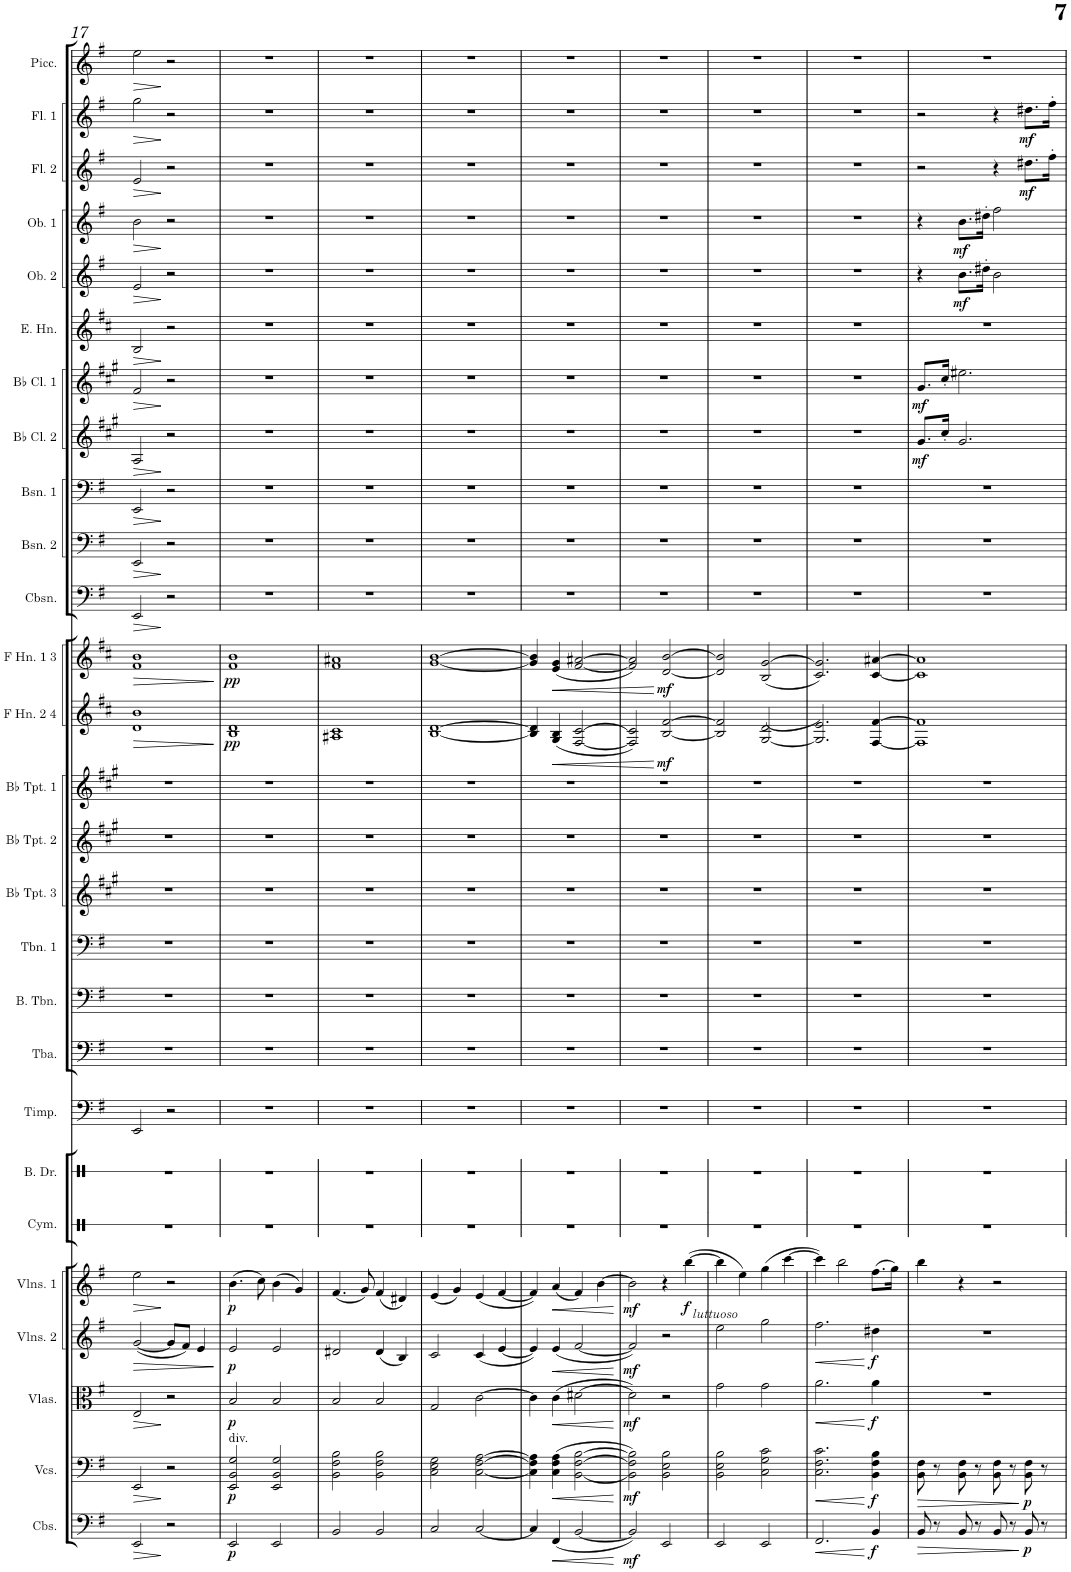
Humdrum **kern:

**kern	**dynam	**kern	**dynam	**kern	**dynam	**kern	**dynam	**kern	**dynam	**kern	**kern	**kern	**kern	**kern	**kern	**kern	**kern	**kern	**kern	**dynam	**kern	**dynam	**kern	**dynam	**kern	**dynam	**kern	**dynam	**kern	**dynam	**kern	**dynam	**kern	**dynam	**kern	**dynam	**kern	**dynam	**kern	**dynam	**kern	**dynam	**kern	**dynam
*part27	*part27	*part26	*part26	*part25	*part25	*part24	*part24	*part23	*part23	*part22	*part21	*part20	*part19	*part18	*part17	*part16	*part15	*part14	*part13	*part13	*part12	*part12	*part11	*part11	*part10	*part10	*part9	*part9	*part8	*part8	*part7	*part7	*part6	*part6	*part5	*part5	*part4	*part4	*part3	*part3	*part2	*part2	*part1	*part1
*staff27	*staff27	*staff26	*staff26	*staff25	*staff25	*staff24	*staff24	*staff23	*staff23	*staff22	*staff21	*staff20	*staff19	*staff18	*staff17	*staff16	*staff15	*staff14	*staff13	*staff13	*staff12	*staff12	*staff11	*staff11	*staff10	*staff10	*staff9	*staff9	*staff8	*staff8	*staff7	*staff7	*staff6	*staff6	*staff5	*staff5	*staff4	*staff4	*staff3	*staff3	*staff2	*staff2	*staff1	*staff1
*I"Contrabasses	*	*I"Violoncellos	*	*I"Violas	*	*I"Violins 2	*	*I"Violins 1	*	*I"Cymbal	*I"Bass Drum	*I"Timpani	*I"Tuba	*I"Bass Trombone	*I"Trombone 1	*I"Bb Trumpet 3	*I"Bb Trumpet 2	*I"Bb Trumpet 1	*I"F Horn 2 &amp; 4	*	*I"F Horn 1 &amp; 3	*	*I"Contrabassoon	*	*I"Bassoon 2	*	*I"Bassoon 1	*	*I"Bb Clarinet 2	*	*I"Bb Clarinet 1	*	*I"English Horn	*	*I"Oboe 2	*	*I"Oboe 1	*	*I"Flute 2	*	*I"Flute 1	*	*I"Piccolo	*
*I'Cbs.	*	*I'Vcs.	*	*I'Vlas.	*	*I'Vlns. 2	*	*I'Vlns. 1	*	*I'Cym.	*I'B. Dr.	*I'Timp.	*I'Tba.	*I'B. Tbn.	*I'Tbn. 1	*I'Bb Tpt. 3	*I'Bb Tpt. 2	*I'Bb Tpt. 1	*I'F Hn. 2 4	*	*I'F Hn. 1 3	*	*I'Cbsn.	*	*I'Bsn. 2	*	*I'Bsn. 1	*	*I'Bb Cl. 2	*	*I'Bb Cl. 1	*	*I'E. Hn.	*	*I'Ob. 2	*	*I'Ob. 1	*	*I'Fl. 2	*	*I'Fl. 1	*	*I'Picc.	*
!!LO:PB:g=z
*clefF4	*	*clefF4	*	*clefC3	*	*clefG2	*	*clefG2	*	*clefX	*clefX	*clefF4	*clefF4	*clefF4	*clefF4	*clefG2	*clefG2	*clefG2	*clefG2	*	*clefG2	*	*clefF4	*	*clefF4	*	*clefF4	*	*clefG2	*	*clefG2	*	*clefG2	*	*clefG2	*	*clefG2	*	*clefG2	*	*clefG2	*	*clefG2	*
*Trd7c12	*	*	*	*	*	*	*	*	*	*	*	*	*	*	*	*Trd1c2	*Trd1c2	*Trd1c2	*Trd4c7	*	*Trd4c7	*	*Trd7c12	*	*	*	*	*	*Trd1c2	*	*Trd1c2	*	*Trd4c7	*	*	*	*	*	*	*	*	*	*Trd-7c-12	*
*k[f#]	*	*k[f#]	*	*k[f#]	*	*k[f#]	*	*k[f#]	*	*k[f#]	*k[f#]	*k[f#]	*k[f#]	*k[f#]	*k[f#]	*k[f#c#g#]	*k[f#c#g#]	*k[f#c#g#]	*k[f#c#]	*	*k[f#c#]	*	*k[f#]	*	*k[f#]	*	*k[f#]	*	*k[f#c#g#]	*	*k[f#c#g#]	*	*k[f#c#]	*	*k[f#]	*	*k[f#]	*	*k[f#]	*	*k[f#]	*	*k[f#]	*
*M4/4	*	*M4/4	*	*M4/4	*	*M4/4	*	*M4/4	*	*M4/4	*M4/4	*M4/4	*M4/4	*M4/4	*M4/4	*M4/4	*M4/4	*M4/4	*M4/4	*	*M4/4	*	*M4/4	*	*M4/4	*	*M4/4	*	*M4/4	*	*M4/4	*	*M4/4	*	*M4/4	*	*M4/4	*	*M4/4	*	*M4/4	*	*M4/4	*
=17	=17	=17	=17	=17	=17	=17	=17	=17	=17	=17	=17	=17	=17	=17	=17	=17	=17	=17	=17	=17	=17	=17	=17	=17	=17	=17	=17	=17	=17	=17	=17	=17	=17	=17	=17	=17	=17	=17	=17	=17	=17	=17	=17	=17
!	!LO:HP:b	!	!LO:HP:b	!	!LO:HP:b	!	!LO:HP:b	!	!LO:HP:b	!	!	!	!	!	!	!	!	!	!	!LO:HP:b	!	!LO:HP:b	!	!LO:HP:b	!	!LO:HP:b	!	!LO:HP:b	!	!LO:HP:b	!	!LO:HP:b	!	!LO:HP:b	!	!LO:HP:b	!	!LO:HP:b	!	!LO:HP:b	!	!LO:HP:b	!	!LO:HP:b
*	*	*	*	*	*	*	*	*	*	*	*	*	*	*	*	*	*	*	*	*	*^	*	*	*	*	*	*	*	*	*	*	*	*	*	*	*	*	*	*	*	*	*	*	*
2EE/	>	2EE/	>	2E/	>	([2g/	>	2ee\	>	1r	1r	2EE/	1r	1r	1r	1r	1r	1r	1d 1b	>	1b	1f#	>	2EE/	>	2EE/	>	2EE/	>	2A/	>	2f#/	>	2B/	>	2e/	>	2b\	>	2e/	>	2gg\	>	2ee\	>
2r	]	2r	]	2r	]	8g/L]	.	2r	]	.	.	2r	.	.	.	.	.	.	.	.	.	.	.	2r	]	2r	]	2r	]	2r	]	2r	]	2r	]	2r	]	2r	]	2r	]	2r	]	2r	]
.	.	.	.	.	.	8f#/J)	.	.	.	.	.	.	.	.	.	.	.	.	.	.	.	.	.	.	.	.	.	.	.	.	.	.	.	.	.	.	.	.	.	.	.	.	.	.	.
.	.	.	.	.	.	4e/	.	.	.	.	.	.	.	.	.	.	.	.	.	.	.	.	.	.	.	.	.	.	.	.	.	.	.	.	.	.	.	.	.	.	.	.	.	.	.
*	*	*	*	*	*	*	*	*	*	*	*	*	*	*	*	*	*	*	*	*	*v	*v	*	*	*	*	*	*	*	*	*	*	*	*	*	*	*	*	*	*	*	*	*	*	*
.	.	.	.	.	.	.	]	.	.	.	.	.	.	.	.	.	.	.	.	]	.	]	.	.	.	.	.	.	.	.	.	.	.	.	.	.	.	.	.	.	.	.	.	.
=18	=18	=18	=18	=18	=18	=18	=18	=18	=18	=18	=18	=18	=18	=18	=18	=18	=18	=18	=18	=18	=18	=18	=18	=18	=18	=18	=18	=18	=18	=18	=18	=18	=18	=18	=18	=18	=18	=18	=18	=18	=18	=18	=18	=18
!	!	!LO:TX:a:t=div.	!	!	!	!	!	!	!	!	!	!	!	!	!	!	!	!	!	!	!	!	!	!	!	!	!	!	!	!	!	!	!	!	!	!	!	!	!	!	!	!	!	!
!	!LO:DY:b	!	!LO:DY:b	!	!LO:DY:b	!	!LO:DY:b	!	!LO:DY:b	!	!	!	!	!	!	!	!	!	!	!LO:DY:b	!	!LO:DY:b	!	!	!	!	!	!	!	!	!	!	!	!	!	!	!	!	!	!	!	!	!	!
2EE/	p	2EE/ 2BB/ 2G/	p	2B/	p	2e/	p	(4.b\	p	1r	1r	1r	1r	1r	1r	1r	1r	1r	1B 1d	pp	1f# 1b	pp	1r	.	1r	.	1r	.	1r	.	1r	.	1r	.	1r	.	1r	.	1r	.	1r	.	1r	.
.	.	.	.	.	.	.	.	8cc\)	.	.	.	.	.	.	.	.	.	.	.	.	.	.	.	.	.	.	.	.	.	.	.	.	.	.	.	.	.	.	.	.	.	.	.	.
2EE/	.	2EE/ 2BB/ 2G/	.	2B/	.	2e/	.	(4b\	.	.	.	.	.	.	.	.	.	.	.	.	.	.	.	.	.	.	.	.	.	.	.	.	.	.	.	.	.	.	.	.	.	.	.	.
.	.	.	.	.	.	.	.	4g/)	.	.	.	.	.	.	.	.	.	.	.	.	.	.	.	.	.	.	.	.	.	.	.	.	.	.	.	.	.	.	.	.	.	.	.	.
=19	=19	=19	=19	=19	=19	=19	=19	=19	=19	=19	=19	=19	=19	=19	=19	=19	=19	=19	=19	=19	=19	=19	=19	=19	=19	=19	=19	=19	=19	=19	=19	=19	=19	=19	=19	=19	=19	=19	=19	=19	=19	=19	=19	=19
2BB/	.	2BB\ 2F#\ 2B\	.	2B/	.	2d#X/	.	(4.f#/	.	1r	1r	1r	1r	1r	1r	1r	1r	1r	1A#X 1c#	.	1f# 1a#X	.	1r	.	1r	.	1r	.	1r	.	1r	.	1r	.	1r	.	1r	.	1r	.	1r	.	1r	.
.	.	.	.	.	.	.	.	8g/)	.	.	.	.	.	.	.	.	.	.	.	.	.	.	.	.	.	.	.	.	.	.	.	.	.	.	.	.	.	.	.	.	.	.	.	.
2BB/	.	2BB\ 2F#\ 2B\	.	2B/	.	(4d#/	.	(4f#/	.	.	.	.	.	.	.	.	.	.	.	.	.	.	.	.	.	.	.	.	.	.	.	.	.	.	.	.	.	.	.	.	.	.	.	.
.	.	.	.	.	.	4B/)	.	4d#X/)	.	.	.	.	.	.	.	.	.	.	.	.	.	.	.	.	.	.	.	.	.	.	.	.	.	.	.	.	.	.	.	.	.	.	.	.
=20	=20	=20	=20	=20	=20	=20	=20	=20	=20	=20	=20	=20	=20	=20	=20	=20	=20	=20	=20	=20	=20	=20	=20	=20	=20	=20	=20	=20	=20	=20	=20	=20	=20	=20	=20	=20	=20	=20	=20	=20	=20	=20	=20	=20
2C/	.	2C\ 2E\ 2G\	.	2G/	.	2c/	.	(4e/	.	1r	1r	1r	1r	1r	1r	1r	1r	1r	[1B [1d	.	[1g [1b	.	1r	.	1r	.	1r	.	1r	.	1r	.	1r	.	1r	.	1r	.	1r	.	1r	.	1r	.
.	.	.	.	.	.	.	.	4g/)	.	.	.	.	.	.	.	.	.	.	.	.	.	.	.	.	.	.	.	.	.	.	.	.	.	.	.	.	.	.	.	.	.	.	.	.
[2C/	.	[2C\ [2F#\ [2A\	.	[2c\	.	(4c/	.	(4e/	.	.	.	.	.	.	.	.	.	.	.	.	.	.	.	.	.	.	.	.	.	.	.	.	.	.	.	.	.	.	.	.	.	.	.	.
.	.	.	.	.	.	[4e/	.	[4f#/	.	.	.	.	.	.	.	.	.	.	.	.	.	.	.	.	.	.	.	.	.	.	.	.	.	.	.	.	.	.	.	.	.	.	.	.
=21	=21	=21	=21	=21	=21	=21	=21	=21	=21	=21	=21	=21	=21	=21	=21	=21	=21	=21	=21	=21	=21	=21	=21	=21	=21	=21	=21	=21	=21	=21	=21	=21	=21	=21	=21	=21	=21	=21	=21	=21	=21	=21	=21	=21
4C/]	.	4C\] 4F#\] 4A\]	.	4c\]	.	4e/])	.	4f#/])	.	1r	1r	1r	1r	1r	1r	1r	1r	1r	4B/] 4d/]	.	4g/] 4b/]	.	1r	.	1r	.	1r	.	1r	.	1r	.	1r	.	1r	.	1r	.	1r	.	1r	.	1r	.
!	!LO:HP:b	!	!LO:HP:b	!	!LO:HP:b	!	!LO:HP:b	!	!LO:HP:b	!	!	!	!	!	!	!	!	!	!	!LO:HP:b	!	!LO:HP:b	!	!	!	!	!	!	!	!	!	!	!	!	!	!	!	!	!	!	!	!	!	!
(4FF#/	<	(4C\ 4F#\ 4A\	<	(4c\	<	(4e/	<	(4a/	<	.	.	.	.	.	.	.	.	.	(4G/ 4B/	<	(4e/ 4g/	<	.	.	.	.	.	.	.	.	.	.	.	.	.	.	.	.	.	.	.	.	.	.
[2BB/	.	[2BB\ [2F#\ [2B\	.	[2d#X\	.	[2f#/	.	4f#/)	.	.	.	.	.	.	.	.	.	.	[2F#/ [2c#/	.	[2f#/ [2a#X/	.	.	.	.	.	.	.	.	.	.	.	.	.	.	.	.	.	.	.	.	.	.	.
.	.	.	.	.	.	.	.	[4b\	.	.	.	.	.	.	.	.	.	.	.	.	.	.	.	.	.	.	.	.	.	.	.	.	.	.	.	.	.	.	.	.	.	.	.	.
.	[	.	[	.	[	.	[	.	[	.	.	.	.	.	.	.	.	.	.	.	.	.	.	.	.	.	.	.	.	.	.	.	.	.	.	.	.	.	.	.	.	.	.	.
=22	=22	=22	=22	=22	=22	=22	=22	=22	=22	=22	=22	=22	=22	=22	=22	=22	=22	=22	=22	=22	=22	=22	=22	=22	=22	=22	=22	=22	=22	=22	=22	=22	=22	=22	=22	=22	=22	=22	=22	=22	=22	=22	=22	=22
!	!LO:DY:b	!	!LO:DY:b	!	!LO:DY:b	!	!LO:DY:b	!	!LO:DY:b	!	!	!	!	!	!	!	!	!	!	!	!	!	!	!	!	!	!	!	!	!	!	!	!	!	!	!	!	!	!	!	!	!	!	!
2BB/])	mf	2BB\] 2F#\] 2B\])	mf	2d#\])	mf	2f#/])	mf	2b\]	mf	1r	1r	1r	1r	1r	1r	1r	1r	1r	2F#/] 2c#/])	.	2f#/] 2a#/])	.	1r	.	1r	.	1r	.	1r	.	1r	.	1r	.	1r	.	1r	.	1r	.	1r	.	1r	.
!	!	!	!	!	!	!	!	!	!	!	!	!	!	!	!	!	!	!	!	!LO:DY:n=1:b	!	!LO:DY:n=1:b	!	!	!	!	!	!	!	!	!	!	!	!	!	!	!	!	!	!	!	!	!	!
2EE/	.	2BB\ 2E\ 2B\	.	2r	.	2r	.	4r	.	.	.	.	.	.	.	.	.	.	[2B/ [2f#/	[ mf	[2d/ [2b/	[ mf	.	.	.	.	.	.	.	.	.	.	.	.	.	.	.	.	.	.	.	.	.	.
!	!	!	!	!	!	!	!	!LO:TX:b:i:t=luttuoso	!	!	!	!	!	!	!	!	!	!	!	!	!	!	!	!	!	!	!	!	!	!	!	!	!	!	!	!	!	!	!	!	!	!	!	!
!	!	!	!	!	!	!	!	!	!LO:DY:b	!	!	!	!	!	!	!	!	!	!	!	!	!	!	!	!	!	!	!	!	!	!	!	!	!	!	!	!	!	!	!	!	!	!	!
.	.	.	.	.	.	.	.	([4bb\	f	.	.	.	.	.	.	.	.	.	.	.	.	.	.	.	.	.	.	.	.	.	.	.	.	.	.	.	.	.	.	.	.	.	.	.
=23	=23	=23	=23	=23	=23	=23	=23	=23	=23	=23	=23	=23	=23	=23	=23	=23	=23	=23	=23	=23	=23	=23	=23	=23	=23	=23	=23	=23	=23	=23	=23	=23	=23	=23	=23	=23	=23	=23	=23	=23	=23	=23	=23	=23
2EE/	.	2BB\ 2E\ 2B\	.	2g\	.	2ee\	.	4bb\]	.	1r	1r	1r	1r	1r	1r	1r	1r	1r	2B/] 2f#/]	.	2d/] 2b/]	.	1r	.	1r	.	1r	.	1r	.	1r	.	1r	.	1r	.	1r	.	1r	.	1r	.	1r	.
.	.	.	.	.	.	.	.	4ee\)	.	.	.	.	.	.	.	.	.	.	.	.	.	.	.	.	.	.	.	.	.	.	.	.	.	.	.	.	.	.	.	.	.	.	.	.
2EE/	.	2C\ 2G\ 2c\	.	2g\	.	2gg\	.	(4gg\	.	.	.	.	.	.	.	.	.	.	([2G/ 2d/	.	(2B/ [2g/	.	.	.	.	.	.	.	.	.	.	.	.	.	.	.	.	.	.	.	.	.	.	.
.	.	.	.	.	.	.	.	[4ccc\	.	.	.	.	.	.	.	.	.	.	.	.	.	.	.	.	.	.	.	.	.	.	.	.	.	.	.	.	.	.	.	.	.	.	.	.
=24	=24	=24	=24	=24	=24	=24	=24	=24	=24	=24	=24	=24	=24	=24	=24	=24	=24	=24	=24	=24	=24	=24	=24	=24	=24	=24	=24	=24	=24	=24	=24	=24	=24	=24	=24	=24	=24	=24	=24	=24	=24	=24	=24	=24
!	!LO:HP:b	!	!LO:HP:b	!	!LO:HP:b	!	!LO:HP:b	!	!	!	!	!	!	!	!	!	!	!	!	!	!	!	!	!	!	!	!	!	!	!	!	!	!	!	!	!	!	!	!	!	!	!	!	!
2.FF#/	<	2.C\ 2.F#\ 2.c\	<	2.a\	<	2.ff#\	<	4ccc\])	.	1r	1r	1r	1r	1r	1r	1r	1r	1r	2.G/] 2.e/)	.	2.c#/ 2.g/])	.	1r	.	1r	.	1r	.	1r	.	1r	.	1r	.	1r	.	1r	.	1r	.	1r	.	1r	.
.	.	.	.	.	.	.	.	2bb\	.	.	.	.	.	.	.	.	.	.	.	.	.	.	.	.	.	.	.	.	.	.	.	.	.	.	.	.	.	.	.	.	.	.	.	.
!	!LO:DY:n=1:b	!	!LO:DY:n=1:b	!	!LO:DY:n=1:b	!	!LO:DY:n=1:b	!	!	!	!	!	!	!	!	!	!	!	!	!	!	!	!	!	!	!	!	!	!	!	!	!	!	!	!	!	!	!	!	!	!	!	!	!
4BB/	[ f	4BB\ 4F#\ 4B\	[ f	4a\	[ f	4dd#X\	[ f	(8.ff#\L	.	.	.	.	.	.	.	.	.	.	[4F#/ [4f#/	.	[4c#/ [4a#X/	.	.	.	.	.	.	.	.	.	.	.	.	.	.	.	.	.	.	.	.	.	.	.
.	.	.	.	.	.	.	.	16gg\Jk)	.	.	.	.	.	.	.	.	.	.	.	.	.	.	.	.	.	.	.	.	.	.	.	.	.	.	.	.	.	.	.	.	.	.	.	.
=25	=25	=25	=25	=25	=25	=25	=25	=25	=25	=25	=25	=25	=25	=25	=25	=25	=25	=25	=25	=25	=25	=25	=25	=25	=25	=25	=25	=25	=25	=25	=25	=25	=25	=25	=25	=25	=25	=25	=25	=25	=25	=25	=25	=25
!	!LO:HP:b	!	!LO:HP:b	!	!	!	!	!	!	!	!	!	!	!	!	!	!	!	!	!	!	!	!	!	!	!	!	!	!	!LO:DY:b	!	!LO:DY:b	!	!	!	!	!	!	!	!	!	!	!	!
8BB/	>	8BB\ 8F#\	>	1r	.	1r	.	4bb\	.	1r	1r	1r	1r	1r	1r	1r	1r	1r	1F#] 1f#]	.	1c#] 1a#]	.	1r	.	1r	.	1r	.	8.g#/L	mf	8.g#/L	mf	1r	.	4r	.	4r	.	2r	.	2r	.	1r	.
8r	.	8r	.	.	.	.	.	.	.	.	.	.	.	.	.	.	.	.	.	.	.	.	.	.	.	.	.	.	.	.	.	.	.	.	.	.	.	.	.	.	.	.	.	.
.	.	.	.	.	.	.	.	.	.	.	.	.	.	.	.	.	.	.	.	.	.	.	.	.	.	.	.	.	16cc#'/Jk	.	16cc#'/Jk	.	.	.	.	.	.	.	.	.	.	.	.	.
!	!	!	!	!	!	!	!	!	!	!	!	!	!	!	!	!	!	!	!	!	!	!	!	!	!	!	!	!	!	!	!	!	!	!	!	!LO:DY:b	!	!LO:DY:b	!	!	!	!	!	!
8BB/	.	8BB\ 8F#\	.	.	.	.	.	4r	.	.	.	.	.	.	.	.	.	.	.	.	.	.	.	.	.	.	.	.	2.g#/	.	2.ee#X\	.	.	.	8.b\L	mf	8.b\L	mf	.	.	.	.	.	.
8r	.	8r	.	.	.	.	.	.	.	.	.	.	.	.	.	.	.	.	.	.	.	.	.	.	.	.	.	.	.	.	.	.	.	.	.	.	.	.	.	.	.	.	.	.
.	.	.	.	.	.	.	.	.	.	.	.	.	.	.	.	.	.	.	.	.	.	.	.	.	.	.	.	.	.	.	.	.	.	.	16dd#X'\Jk	.	16dd#X'\Jk	.	.	.	.	.	.	.
8BB/	.	8BB\ 8F#\	.	.	.	.	.	2r	.	.	.	.	.	.	.	.	.	.	.	.	.	.	.	.	.	.	.	.	.	.	.	.	.	.	2b\	.	2ff#\	.	4r	.	4r	.	.	.
8r	.	8r	.	.	.	.	.	.	.	.	.	.	.	.	.	.	.	.	.	.	.	.	.	.	.	.	.	.	.	.	.	.	.	.	.	.	.	.	.	.	.	.	.	.
!	!LO:DY:n=1:b	!	!LO:DY:n=1:b	!	!	!	!	!	!	!	!	!	!	!	!	!	!	!	!	!	!	!	!	!	!	!	!	!	!	!	!	!	!	!	!	!	!	!	!	!LO:DY:b	!	!LO:DY:b	!	!
8BB/	] p	8BB\ 8F#\	] p	.	.	.	.	.	.	.	.	.	.	.	.	.	.	.	.	.	.	.	.	.	.	.	.	.	.	.	.	.	.	.	.	.	.	.	8.dd#X\L	mf	8.dd#X\L	mf	.	.
8r	.	8r	.	.	.	.	.	.	.	.	.	.	.	.	.	.	.	.	.	.	.	.	.	.	.	.	.	.	.	.	.	.	.	.	.	.	.	.	.	.	.	.	.	.
.	.	.	.	.	.	.	.	.	.	.	.	.	.	.	.	.	.	.	.	.	.	.	.	.	.	.	.	.	.	.	.	.	.	.	.	.	.	.	16ff#'\Jk	.	16ff#'\Jk	.	.	.
=	=	=	=	=	=	=	=	=	=	=	=	=	=	=	=	=	=	=	=	=	=	=	=	=	=	=	=	=	=	=	=	=	=	=	=	=	=	=	=	=	=	=	=	=
*-	*-	*-	*-	*-	*-	*-	*-	*-	*-	*-	*-	*-	*-	*-	*-	*-	*-	*-	*-	*-	*-	*-	*-	*-	*-	*-	*-	*-	*-	*-	*-	*-	*-	*-	*-	*-	*-	*-	*-	*-	*-	*-	*-	*-
